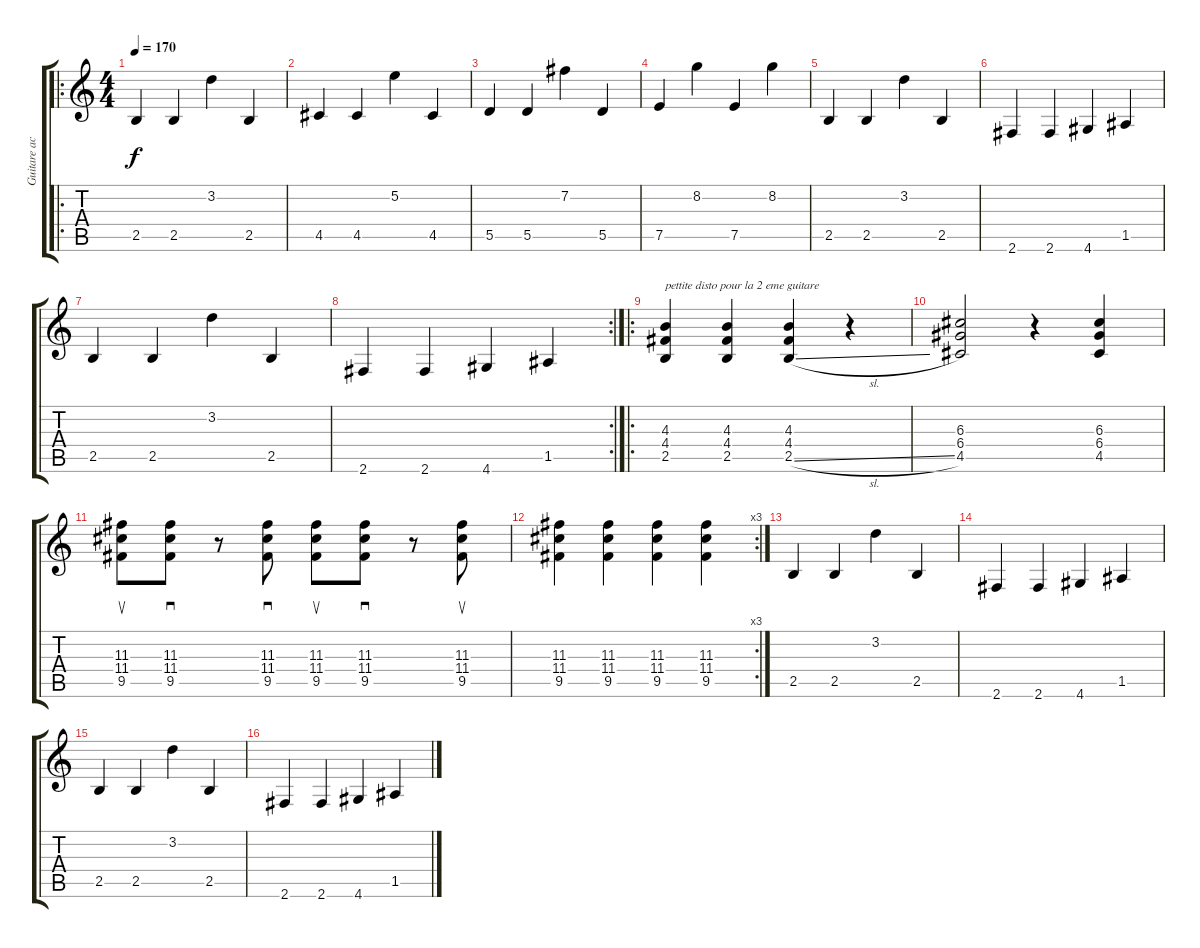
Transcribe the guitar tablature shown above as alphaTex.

\track ("Guitare accoustique" "Guitare ac") {instrument acousticguitarsteel}
\staff {score tabs}
\tuning (E4 B3 G3 D3 A2 E2) {hide}
\ro
\ts (4 4)
\tempo 170
\clef g2
\ks c
2.5.4{dy f} 2.5.4 3.2.4 2.5.4 |
4.5.4 4.5.4 5.2.4 4.5.4 |
5.5.4 5.5.4 7.2.4 5.5.4 |
7.5.4 8.2.4 7.5.4 8.2.4 |
2.5.4 2.5.4 3.2.4 2.5.4 |
2.6.4 2.6.4 4.6.4 1.5.4 |
2.5.4 2.5.4 3.2.4 2.5.4 |
\rc 2
2.6.4 2.6.4 4.6.4 1.5.4 |
\ro
(4.3 4.4 2.5).4{txt "pettite disto pour la 2 eme guitare"} (4.3 4.4 2.5).4 (4.3 4.4 2.5{sl}).4 r.4 |
(6.3 6.4 4.5).2 r.4 (6.3 6.4 4.5).4 |
(11.3 11.4 9.5).8{su} (11.3 11.4 9.5).8{sd} r.8 (11.3 11.4 9.5).8{sd} (11.3 11.4 9.5).8{su} (11.3 11.4 9.5).8{sd} r.8 (11.3 11.4 9.5).8{su} |
\rc 3
(11.3 11.4 9.5).4 (11.3 11.4 9.5).4 (11.3 11.4 9.5).4 (11.3 11.4 9.5).4 |
2.5.4 2.5.4 3.2.4 2.5.4 |
2.6.4 2.6.4 4.6.4 1.5.4 |
2.5.4 2.5.4 3.2.4 2.5.4 |
2.6.4 2.6.4 4.6.4 1.5.4
